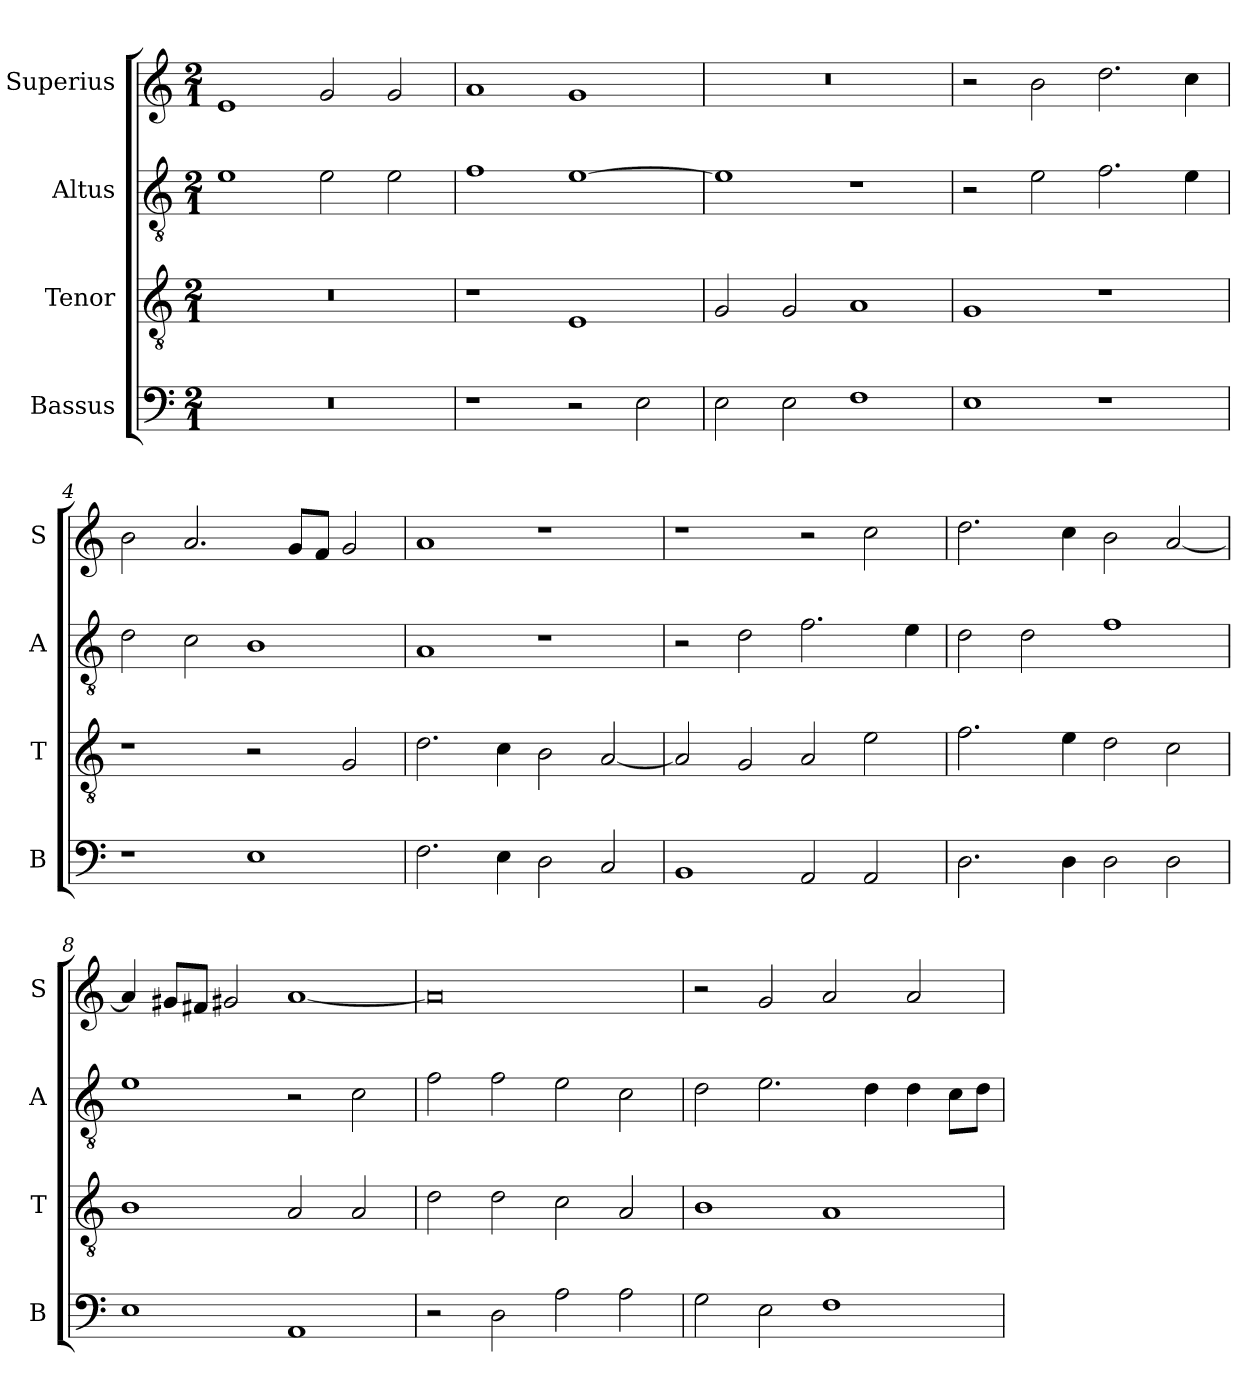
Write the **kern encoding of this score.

**kern	**kern	**kern	**kern
*part4	*part3	*part2	*part1
*staff4	*staff3	*staff2	*staff1
*I"Bassus	*I"Tenor	*I"Altus	*I"Superius
*I'B	*I'T	*I'A	*I'S
*clefF4	*clefGv2	*clefGv2	*clefG2
*k[]	*k[]	*k[]	*k[]
*C:	*C:	*C:	*C:
*M2/1	*M2/1	*M2/1	*M2/1
=	=	=	=
0r	0r	1e	1e
.	.	2e	2g
.	.	2e	2g
=1	=1	=1	=1
1r	1r	1f	1a
2r	1E	[1e	1g
2E	.	.	.
=2	=2	=2	=2
2E	2G	1e]	0r
2E	2G	.	.
1F	1A	1r	.
=3	=3	=3	=3
1E	1G	2r	2r
.	.	2e	2b
1r	1r	2.f	2.dd
.	.	4e	4cc
=4	=4	=4	=4
1r	1r	2d	2b
.	.	2c	2.a
1E	2r	1B	.
.	.	.	8gL
.	.	.	8fJ
.	2G	.	2g
=5	=5	=5	=5
2.F	2.d	1A	1a
4E	4c	.	.
2D	2B	1r	1r
2C	[2A	.	.
=6	=6	=6	=6
1BB	2A]	2r	1r
.	2G	2d	.
2AA	2A	2.f	2r
2AA	2e	.	2cc
.	.	4e	.
=7	=7	=7	=7
2.D	2.f	2d	2.dd
.	.	2d	.
4D	4e	.	4cc
2D	2d	1f	2b
2D	2c	.	[2a
=8	=8	=8	=8
1E	1B	1e	4a]
.	.	.	8g#XL
.	.	.	8f#XJ
.	.	.	2g#X
1AA	2A	2r	[1a
.	2A	2c	.
=9	=9	=9	=9
2r	2d	2f	0a]
2D	2d	2f	.
2A	2c	2e	.
2A	2A	2c	.
=10	=10	=10	=10
2G	1B	2d	2r
2E	.	2.e	2g
1F	1A	.	2a
.	.	4d	.
.	.	4d	2a
.	.	8cL	.
.	.	8dJ	.
=	=	=	=
*-	*-	*-	*-
